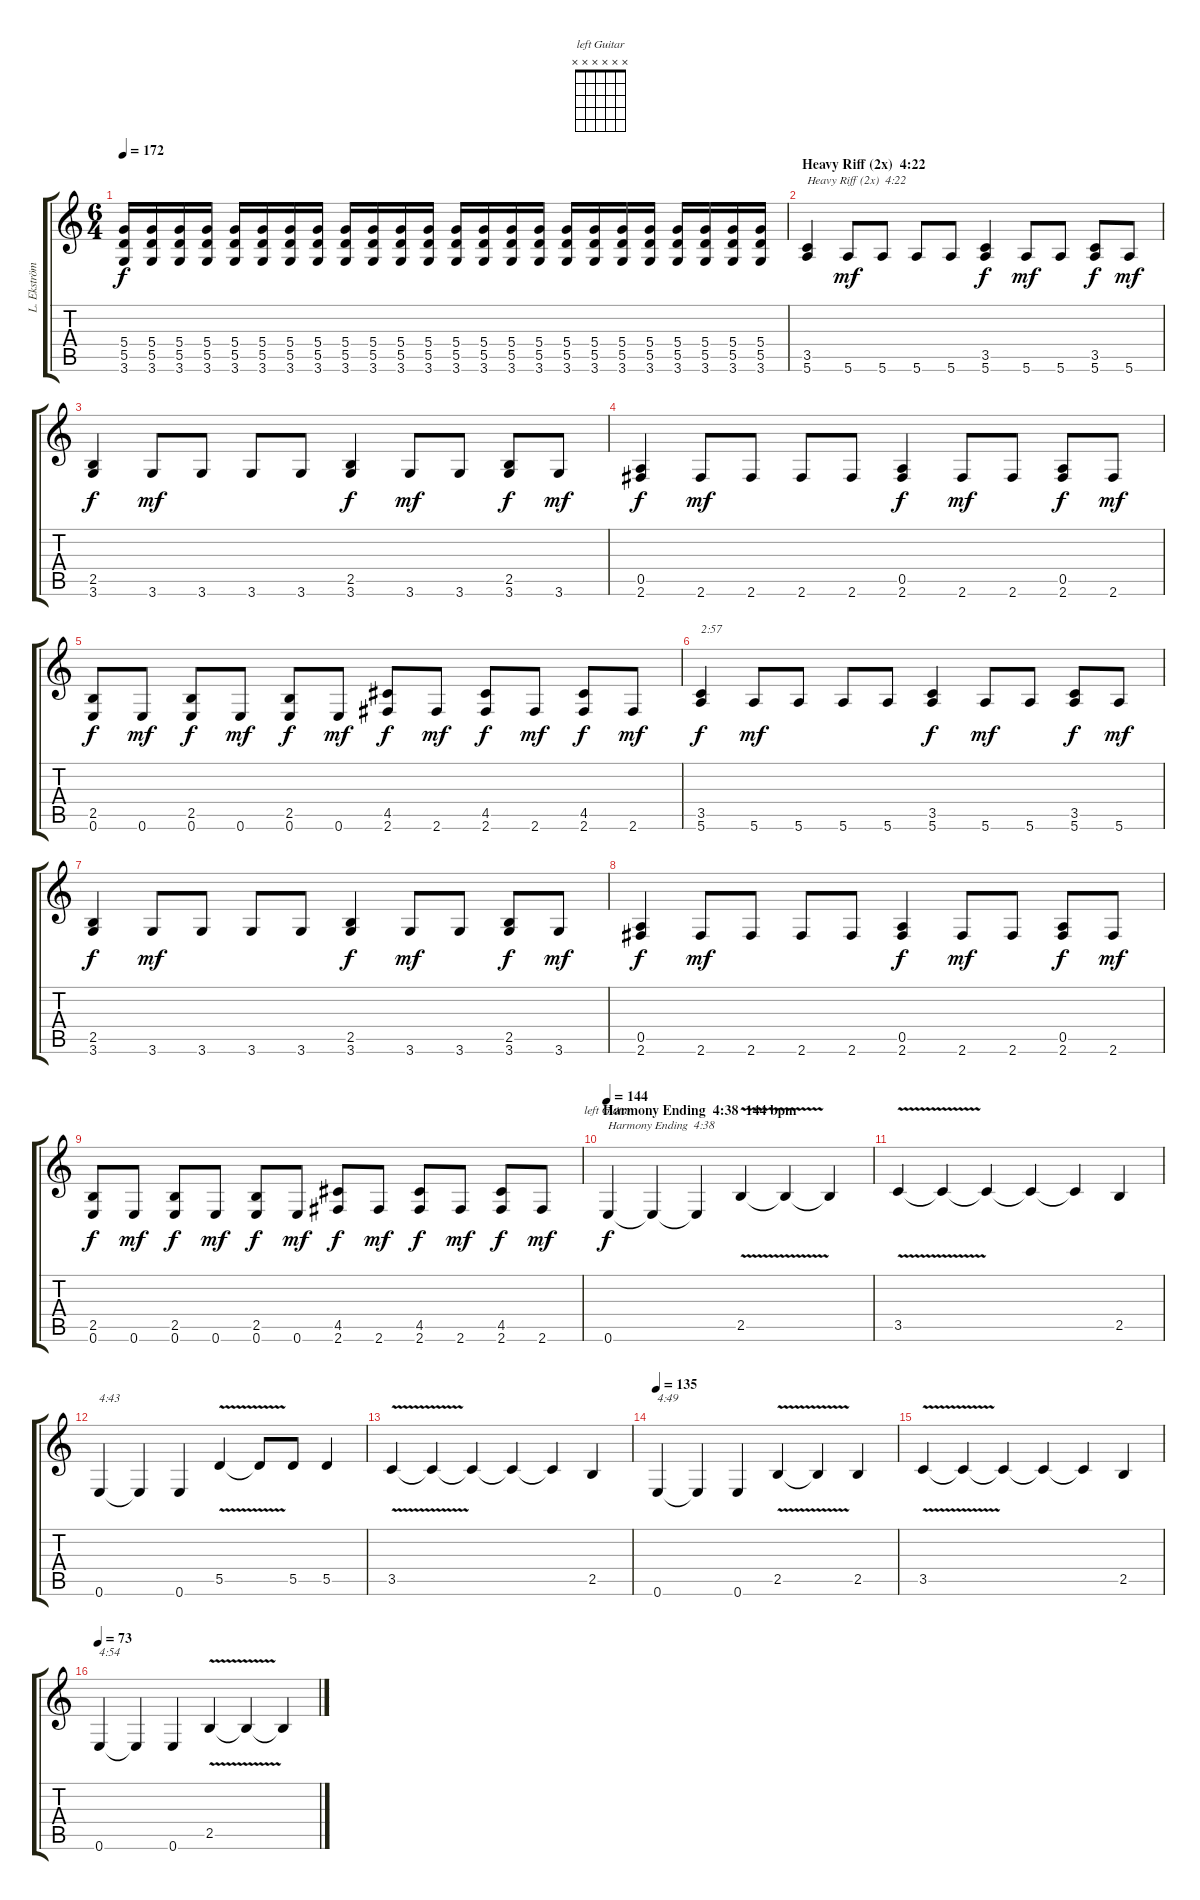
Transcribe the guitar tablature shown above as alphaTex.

\track ("L. Ekström" "L. Ekström") {instrument overdrivenguitar}
\staff {score tabs}
\tuning (E4 B3 G3 D3 A2 E2) {hide}
\chord ("left Guitar" x x x x x x)
\ts (6 4)
\tempo 172
\clef g2
\ks c
(5.4 5.5 3.6).16{dy f} (5.4 5.5 3.6).16 (5.4 5.5 3.6).16 (5.4 5.5 3.6).16 (5.4 5.5 3.6).16 (5.4 5.5 3.6).16 (5.4 5.5 3.6).16 (5.4 5.5 3.6).16 (5.4 5.5 3.6).16 (5.4 5.5 3.6).16 (5.4 5.5 3.6).16 (5.4 5.5 3.6).16 (5.4 5.5 3.6).16 (5.4 5.5 3.6).16 (5.4 5.5 3.6).16 (5.4 5.5 3.6).16 (5.4 5.5 3.6).16 (5.4 5.5 3.6).16 (5.4 5.5 3.6).16 (5.4 5.5 3.6).16 (5.4 5.5 3.6).16 (5.4 5.5 3.6).16 (5.4 5.5 3.6).16 (5.4 5.5 3.6).16 |
\section ("" "Heavy Riff (2x)  4:22")
(3.5 5.6).4{txt "Heavy Riff (2x)  4:22"} 5.6.8{dy mf} 5.6.8 5.6.8 5.6.8 (3.5 5.6).4{dy f} 5.6.8{dy mf} 5.6.8 (3.5 5.6).8{dy f} 5.6.8{dy mf} |
(2.5 3.6).4{dy f} 3.6.8{dy mf} 3.6.8 3.6.8 3.6.8 (2.5 3.6).4{dy f} 3.6.8{dy mf} 3.6.8 (2.5 3.6).8{dy f} 3.6.8{dy mf} |
(0.5 2.6).4{dy f} 2.6.8{dy mf} 2.6.8 2.6.8 2.6.8 (0.5 2.6).4{dy f} 2.6.8{dy mf} 2.6.8 (0.5 2.6).8{dy f} 2.6.8{dy mf} |
(2.5 0.6).8{dy f} 0.6.8{dy mf} (2.5 0.6).8{dy f} 0.6.8{dy mf} (2.5 0.6).8{dy f} 0.6.8{dy mf} (4.5 2.6).8{dy f} 2.6.8{dy mf} (4.5 2.6).8{dy f} 2.6.8{dy mf} (4.5 2.6).8{dy f} 2.6.8{dy mf} |
(3.5 5.6).4{txt "2:57" dy f} 5.6.8{dy mf} 5.6.8 5.6.8 5.6.8 (3.5 5.6).4{dy f} 5.6.8{dy mf} 5.6.8 (3.5 5.6).8{dy f} 5.6.8{dy mf} |
(2.5 3.6).4{dy f} 3.6.8{dy mf} 3.6.8 3.6.8 3.6.8 (2.5 3.6).4{dy f} 3.6.8{dy mf} 3.6.8 (2.5 3.6).8{dy f} 3.6.8{dy mf} |
(0.5 2.6).4{dy f} 2.6.8{dy mf} 2.6.8 2.6.8 2.6.8 (0.5 2.6).4{dy f} 2.6.8{dy mf} 2.6.8 (0.5 2.6).8{dy f} 2.6.8{dy mf} |
(2.5 0.6).8{dy f} 0.6.8{dy mf} (2.5 0.6).8{dy f} 0.6.8{dy mf} (2.5 0.6).8{dy f} 0.6.8{dy mf} (4.5 2.6).8{dy f} 2.6.8{dy mf} (4.5 2.6).8{dy f} 2.6.8{dy mf} (4.5 2.6).8{dy f} 2.6.8{dy mf} |
\section ("" "Harmony Ending  4:38  144 bpm")
\tempo 144
0.6.4{ch "left Guitar" txt "Harmony Ending  4:38" dy f balance 0} 0.6{t}.4 0.6{t}.4 2.5{v}.4 2.5{t}.4 2.5{t}.4 |
3.5{v}.4 3.5{t}.4 3.5{t}.4 3.5{t}.4 3.5{t}.4 2.5.4 |
0.6.4{txt "4:43"} 0.6{t}.4 0.6.4 5.5{v}.4 5.5{t}.8 5.5.8 5.5.4 |
3.5{v}.4 3.5{t}.4 3.5{t}.4 3.5{t}.4 3.5{t}.4 2.5.4 |
\tempo 135
0.6.4{txt "4:49"} 0.6{t}.4 0.6.4 2.5{v}.4 2.5{t}.4 2.5.4 |
3.5{v}.4 3.5{t}.4 3.5{t}.4 3.5{t}.4 3.5{t}.4 2.5.4 |
\tempo 73
0.6.4{txt "4:54"} 0.6{t}.4 0.6.4 2.5{v}.4 2.5{t}.4 2.5{t}.4{volume 8}
